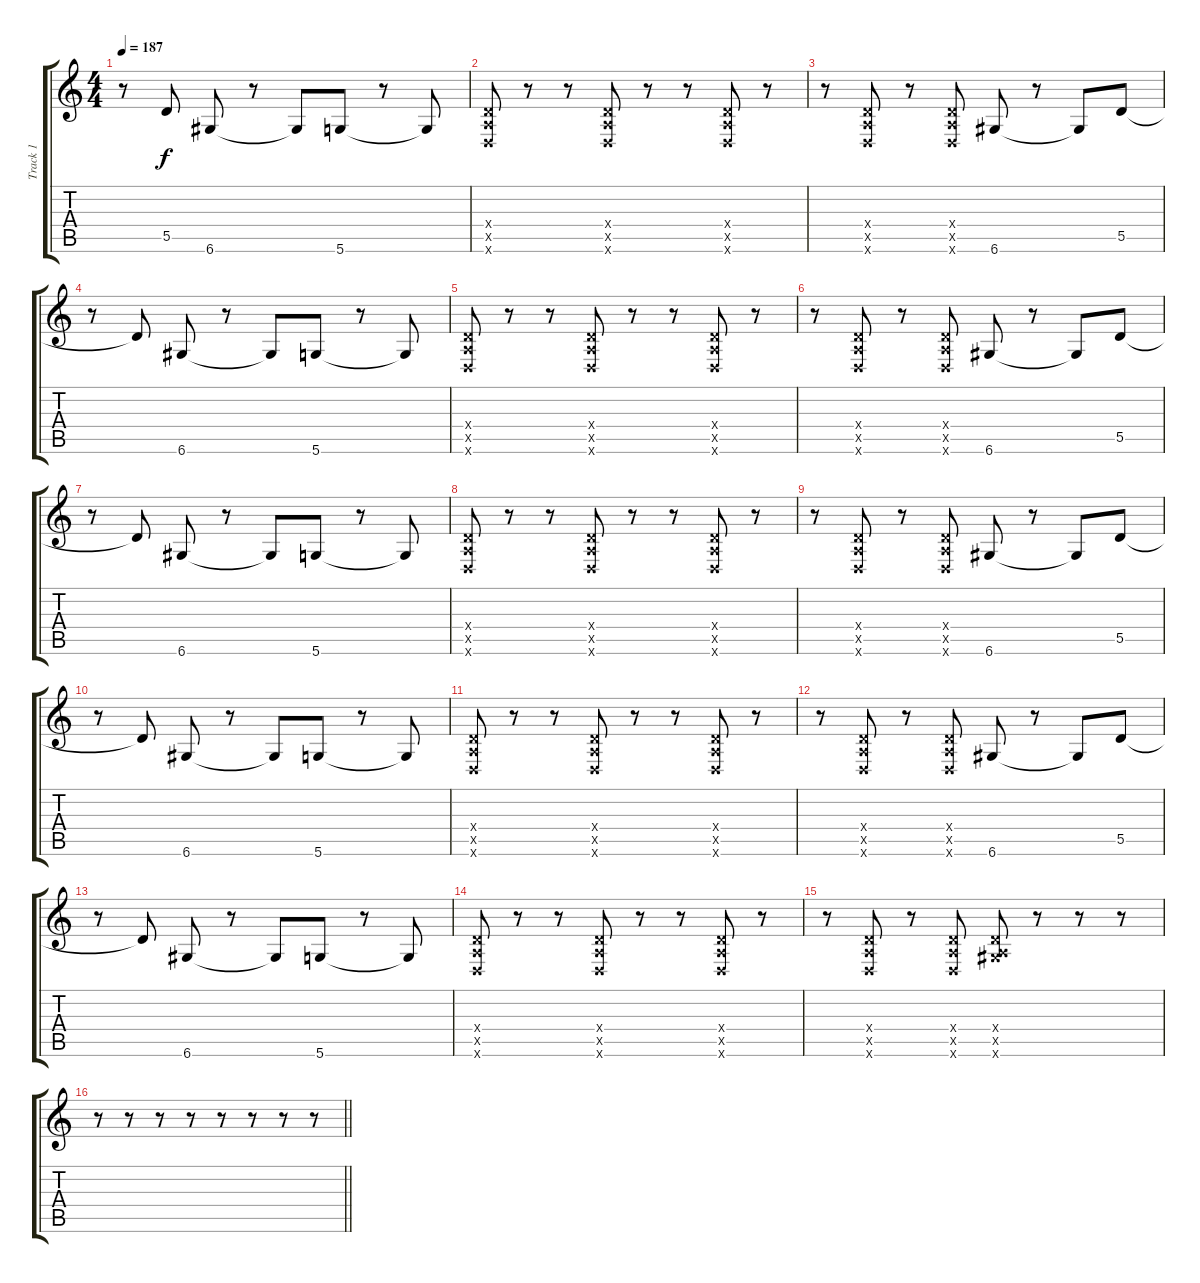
\track ("Track 1" "Track 1") {instrument distortionguitar}
\staff {score tabs}
\tuning (E4 B3 G3 D3 A2 D2) {hide}
\ts (4 4)
\tempo 187
\clef g2
\ks c
r.8{dy f} 5.5{t}.8 6.6.8 r.8 6.6{t}.8 5.6.8 r.8 5.6{t}.8 |
(0.4{x} 0.5{x} 0.6{x}).8 r.8 r.8 (0.4{x} 0.5{x} 0.6{x}).8 r.8 r.8 (0.4{x} 0.5{x} 0.6{x}).8 r.8 |
r.8 (0.4{x} 0.5{x} 0.6{x}).8 r.8 (0.4{x} 0.5{x} 0.6{x}).8 6.6.8 r.8 6.6{t}.8 5.5.8 |
r.8 5.5{t}.8 6.6.8 r.8 6.6{t}.8 5.6.8 r.8 5.6{t}.8 |
(0.4{x} 0.5{x} 0.6{x}).8 r.8 r.8 (0.4{x} 0.5{x} 0.6{x}).8 r.8 r.8 (0.4{x} 0.5{x} 0.6{x}).8 r.8 |
r.8 (0.4{x} 0.5{x} 0.6{x}).8 r.8 (0.4{x} 0.5{x} 0.6{x}).8 6.6.8 r.8 6.6{t}.8 5.5.8 |
r.8 5.5{t}.8 6.6.8 r.8 6.6{t}.8 5.6.8 r.8 5.6{t}.8 |
(0.4{x} 0.5{x} 0.6{x}).8 r.8 r.8 (0.4{x} 0.5{x} 0.6{x}).8 r.8 r.8 (0.4{x} 0.5{x} 0.6{x}).8 r.8 |
r.8 (0.4{x} 0.5{x} 0.6{x}).8 r.8 (0.4{x} 0.5{x} 0.6{x}).8 6.6.8 r.8 6.6{t}.8 5.5.8 |
r.8 5.5{t}.8 6.6.8 r.8 6.6{t}.8 5.6.8 r.8 5.6{t}.8 |
(0.4{x} 0.5{x} 0.6{x}).8 r.8 r.8 (0.4{x} 0.5{x} 0.6{x}).8 r.8 r.8 (0.4{x} 0.5{x} 0.6{x}).8 r.8 |
r.8 (0.4{x} 0.5{x} 0.6{x}).8 r.8 (0.4{x} 0.5{x} 0.6{x}).8 6.6.8 r.8 6.6{t}.8 5.5.8 |
r.8 5.5{t}.8 6.6.8 r.8 6.6{t}.8 5.6.8 r.8 5.6{t}.8 |
(0.4{x} 0.5{x} 0.6{x}).8 r.8 r.8 (0.4{x} 0.5{x} 0.6{x}).8 r.8 r.8 (0.4{x} 0.5{x} 0.6{x}).8 r.8 |
r.8 (0.4{x} 0.5{x} 0.6{x}).8 r.8 (0.4{x} 0.5{x} 0.6{x}).8 (0.4{x} 0.5{x} 6.6{x}).8 r.8 r.8 r.8 |
\barLineRight lightlight
r.8 r.8 r.8 r.8 r.8 r.8 r.8 r.8
